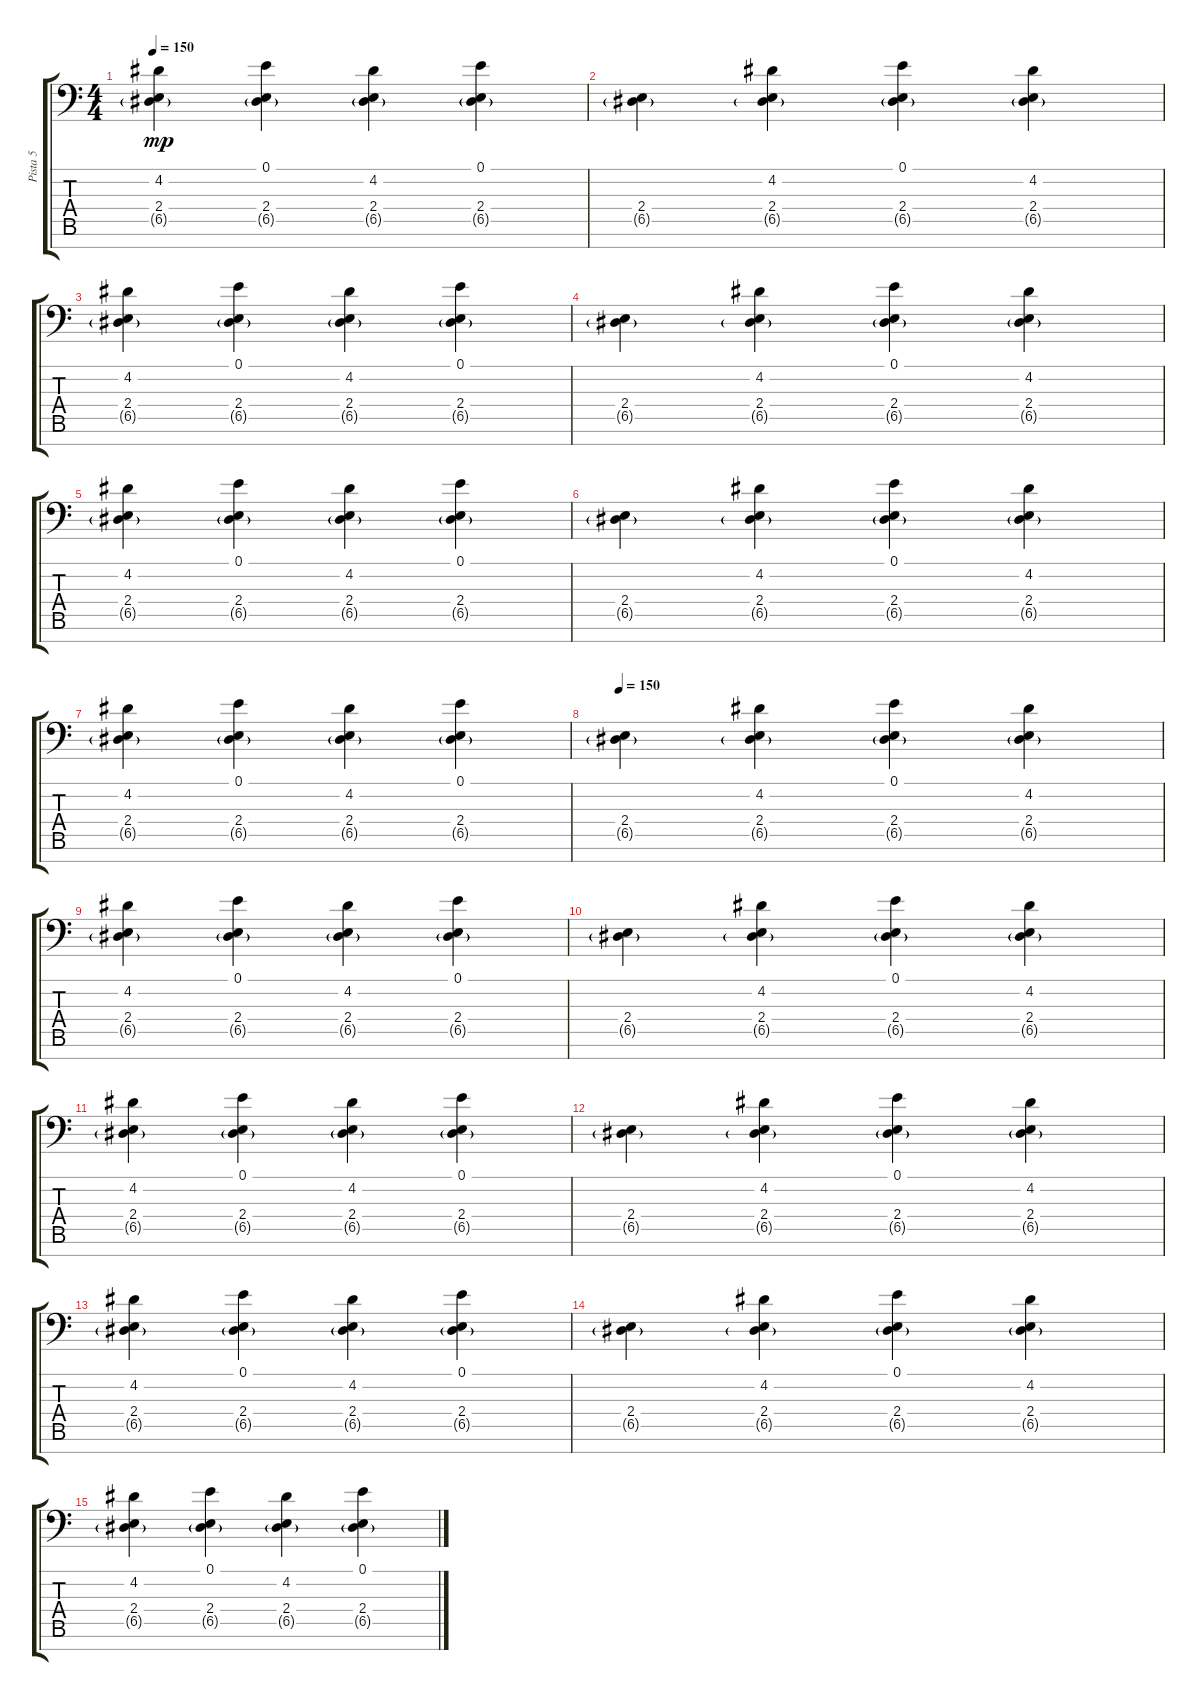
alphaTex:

\track ("Pista 5" "Pista 5") {instrument acousticgrandpiano}
\staff {score tabs}
\tuning (E4 B3 G3 D3 A2 E2 E1) {hide}
\ts (4 4)
\tempo 150
\clef f4
\ks c
(4.2 2.4 6.5{g}).4{dy mp} (0.1 2.4 6.5{g}).4 (4.2 2.4 6.5{g}).4 (0.1 2.4 6.5{g}).4 |
(2.4 6.5{g}).4 (4.2 2.4 6.5{g}).4 (0.1 2.4 6.5{g}).4 (4.2 2.4 6.5{g}).4 |
(4.2 2.4 6.5{g}).4 (0.1 2.4 6.5{g}).4 (4.2 2.4 6.5{g}).4 (0.1 2.4 6.5{g}).4 |
(2.4 6.5{g}).4 (4.2 2.4 6.5{g}).4 (0.1 2.4 6.5{g}).4 (4.2 2.4 6.5{g}).4 |
(4.2 2.4 6.5{g}).4 (0.1 2.4 6.5{g}).4 (4.2 2.4 6.5{g}).4 (0.1 2.4 6.5{g}).4 |
(2.4 6.5{g}).4 (4.2 2.4 6.5{g}).4 (0.1 2.4 6.5{g}).4 (4.2 2.4 6.5{g}).4 |
(4.2 2.4 6.5{g}).4 (0.1 2.4 6.5{g}).4 (4.2 2.4 6.5{g}).4 (0.1 2.4 6.5{g}).4 |
\tempo 150
(2.4 6.5{g}).4{instrument acousticgrandpiano} (4.2 2.4 6.5{g}).4 (0.1 2.4 6.5{g}).4 (4.2 2.4 6.5{g}).4 |
(4.2 2.4 6.5{g}).4 (0.1 2.4 6.5{g}).4 (4.2 2.4 6.5{g}).4 (0.1 2.4 6.5{g}).4 |
(2.4 6.5{g}).4 (4.2 2.4 6.5{g}).4 (0.1 2.4 6.5{g}).4 (4.2 2.4 6.5{g}).4 |
(4.2 2.4 6.5{g}).4 (0.1 2.4 6.5{g}).4 (4.2 2.4 6.5{g}).4 (0.1 2.4 6.5{g}).4 |
(2.4 6.5{g}).4 (4.2 2.4 6.5{g}).4 (0.1 2.4 6.5{g}).4 (4.2 2.4 6.5{g}).4 |
(4.2 2.4 6.5{g}).4 (0.1 2.4 6.5{g}).4 (4.2 2.4 6.5{g}).4 (0.1 2.4 6.5{g}).4 |
(2.4 6.5{g}).4 (4.2 2.4 6.5{g}).4 (0.1 2.4 6.5{g}).4 (4.2 2.4 6.5{g}).4 |
(4.2 2.4 6.5{g}).4 (0.1 2.4 6.5{g}).4 (4.2 2.4 6.5{g}).4 (0.1 2.4 6.5{g}).4
